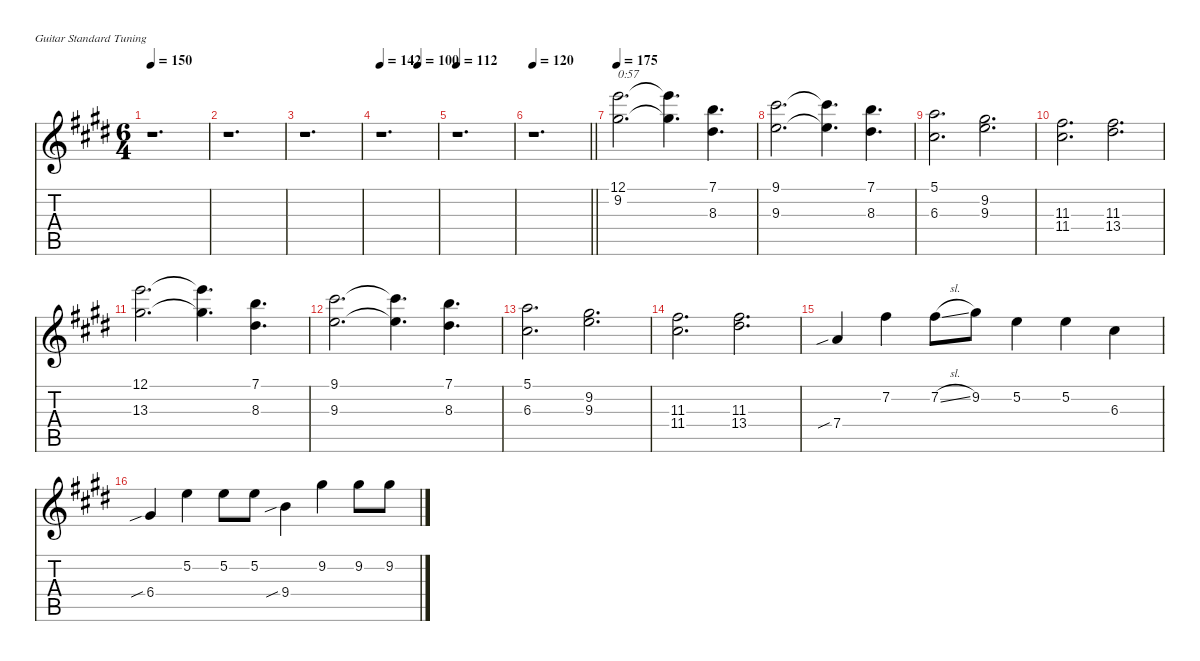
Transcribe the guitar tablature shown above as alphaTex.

\defaultSystemsLayout 4
\hideDynamics
\bracketExtendMode nobrackets
\singleTrackTrackNamePolicy hidden
\multiTrackTrackNamePolicy hidden
\firstSystemTrackNameMode fullname
\firstSystemTrackNameOrientation horizontal
\otherSystemsTrackNameOrientation horizontal
\track ("Guitar 1" "n.guit.") {instrument acousticguitarnylon}
\staff {score tabs}
\tuning (E4 B3 G3 D3 A2 E2)
\ts (6 4)
\tempo 150
\clef g2
\ks e
r.1{d dy ff beam Down} |
r.1{d beam Down} |
r.1{d beam Down} |
\tempo 142
\tempo (100 0.666667)
r.1{d beam Down} |
\tempo 112
r.1{d beam Down} |
\tempo 120
\barLineRight lightlight
r.1{d beam Down} |
\tempo 175
(12.1{acc forcenatural} 9.2{acc #}).2{d txt "0:57" instrument electricguitarclean beam Down} (12.1{t acc forcenatural} 9.2{t acc #}).4{d beam Down} (7.1{acc forcenatural} 8.3{acc #}).4{d beam Down} |
(9.1{acc #} 9.3{acc forcenatural}).2{d beam Down} (9.1{t acc #} 9.3{t acc forcenatural}).4{d beam Down} (7.1{acc forcenatural} 8.3{acc #}).4{d beam Down} |
(5.1{acc forcenatural} 6.3{acc #}).2{d beam Down} (9.2{acc #} 9.3{acc forcenatural}).2{d beam Down} |
(11.3{acc #} 11.4{acc #}).2{d beam Down} (11.3{acc #} 13.4{acc #}).2{d beam Down} |
(12.1{acc forcenatural} 13.3{acc #}).2{d beam Down} (12.1{t acc forcenatural} 13.3{t acc #}).4{d beam Down} (7.1{acc forcenatural} 8.3{acc #}).4{d beam Down} |
(9.1{acc #} 9.3{acc forcenatural}).2{d beam Down} (9.1{t acc #} 9.3{t acc forcenatural}).4{d beam Down} (7.1{acc forcenatural} 8.3{acc #}).4{d beam Down} |
(5.1{acc forcenatural} 6.3{acc #}).2{d beam Down} (9.2{acc #} 9.3{acc forcenatural}).2{d beam Down} |
(11.3{acc #} 11.4{acc #}).2{d beam Down} (11.3{acc #} 13.4{acc #}).2{d beam Down} |
7.4{sib acc forcenatural}.4{dy f beam Up} 7.2{acc #}.4{beam Down} 7.2{sl acc #}.8{beam Down} 9.2{acc #}.8{beam Down} 5.2{acc forcenatural}.4{beam Down} 5.2{acc forcenatural}.4{beam Down} 6.3{acc #}.4{beam Down} |
6.4{sib acc #}.4{beam Up} 5.2{acc forcenatural}.4{beam Down} 5.2{acc forcenatural}.8{beam Down} 5.2{acc forcenatural}.8{beam Down} 9.4{sib acc forcenatural}.4{beam Down} 9.2{acc #}.4{beam Down} 9.2{acc #}.8{beam Down} 9.2{acc #}.8{beam Down}
